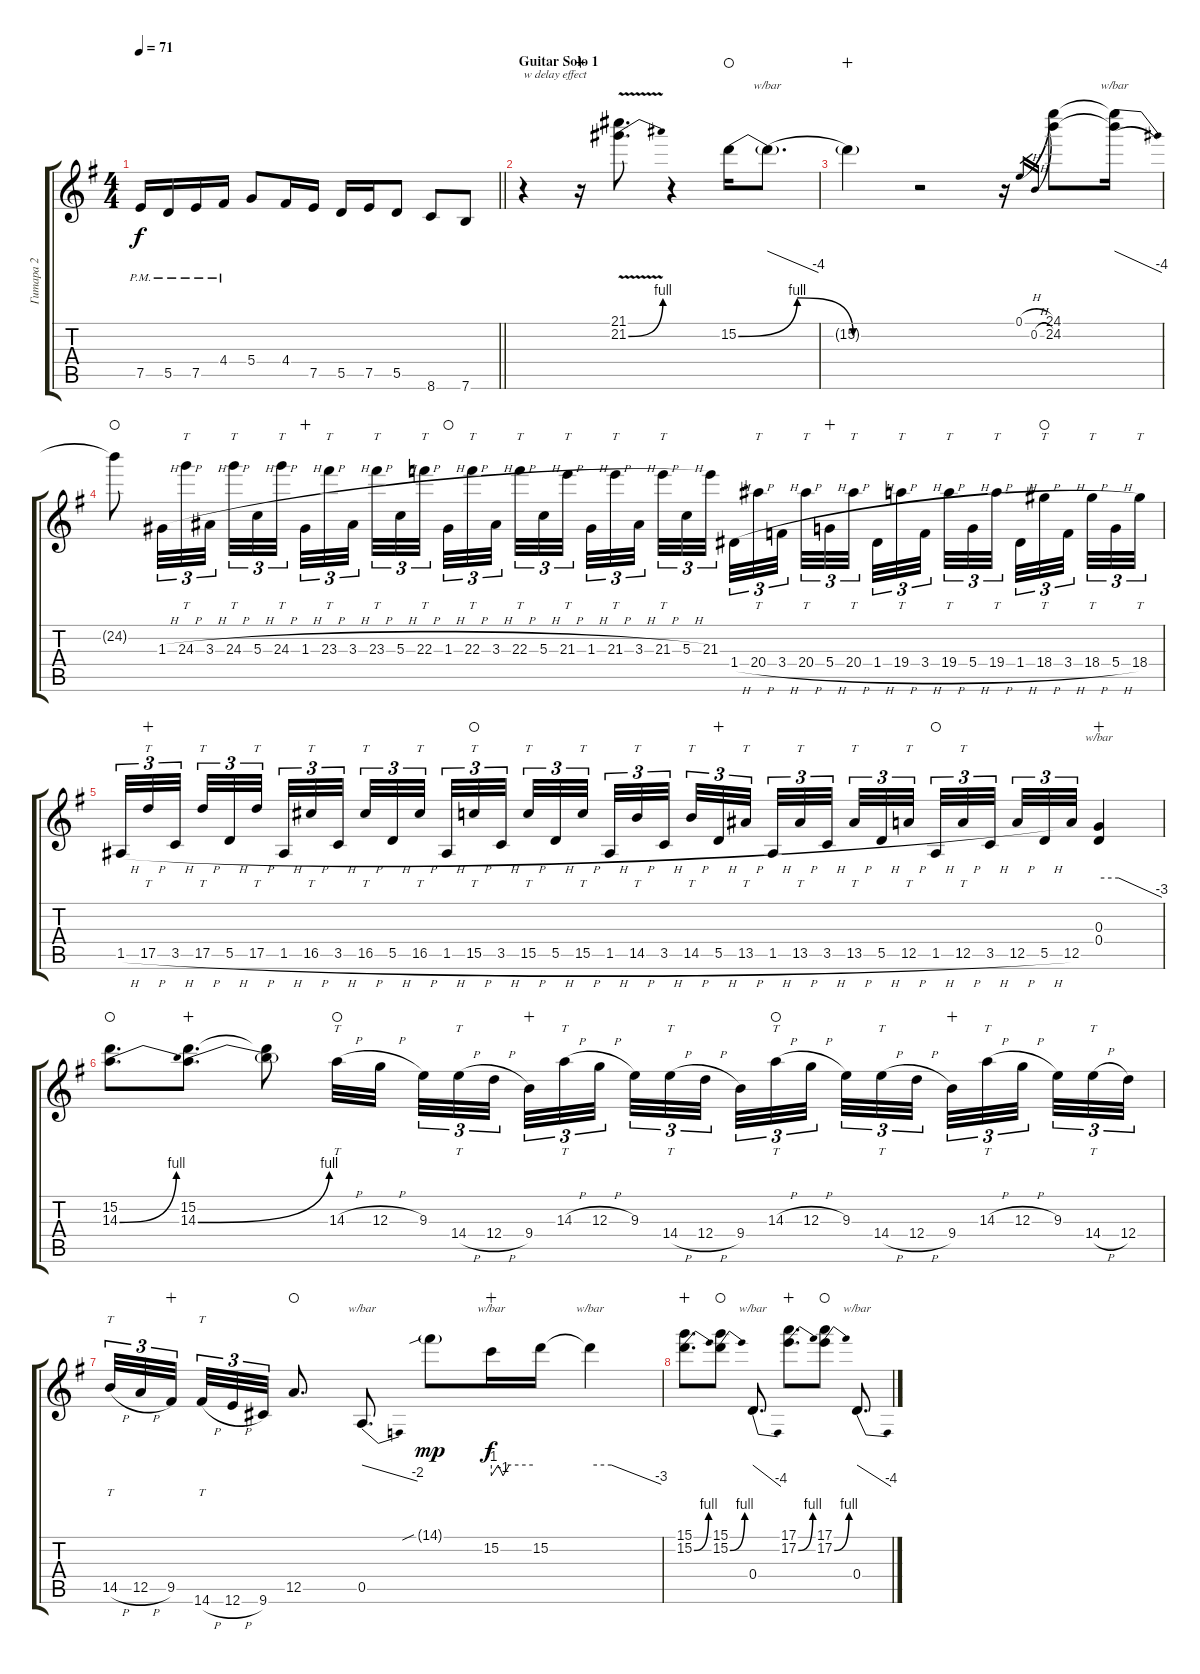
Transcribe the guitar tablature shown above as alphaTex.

\track ("Гитара 2" "Гитара 2") {instrument distortionguitar}
\staff {score tabs}
\tuning (E4 B3 G3 D3 A2 E2) {hide}
\ts (4 4)
\tempo 71
\clef g2
\barLineRight lightlight
\ks eminor
7.5{pm}.16{dy f} 5.5{pm}.16 7.5{pm}.16 4.4{pm}.16 5.4.8 4.4.16 7.5.16 5.5.16 7.5.16 5.5.8 8.6.8 7.6.8 |
\section ("" "Guitar Solo 1")
r.4{txt "w delay effect" volume 10} r.16{wahc} (21.1 21.2{be (bend 0 0 60 4) v}).8{d} r.4 15.2{be (custom 0 0 20 4 39 0 60 0)}.16{waho} 15.2{t}.8{d tbe (dive default 0 0 60 -16)} |
15.2{t}.4{wahc} r.2 r.16 0.1{h}.16{gr} 0.2{h}.16{gr} (24.1 24.2).8 (24.1{t} 24.2{t}).16{tbe (dive default 0 0 60 -16)} |
24.2{t}.8{waho} 1.3{h}.32{tu (3 2)} 24.3{h}.32{tt tu (3 2)} 3.3{h}.32{tu (3 2) beam splitsecondary} 24.3{h}.32{tt tu (3 2)} 5.3{h}.32{tu (3 2)} 24.3{h}.32{tt tu (3 2)} 1.3{h}.32{tu (3 2) wahc} 23.3{h}.32{tt tu (3 2)} 3.3{h}.32{tu (3 2) beam splitsecondary} 23.3{h}.32{tt tu (3 2)} 5.3{h}.32{tu (3 2)} 22.3{h}.32{tt tu (3 2) beam splitsecondary} 1.3{h}.32{tu (3 2) waho} 22.3{h}.32{tt tu (3 2)} 3.3{h}.32{tu (3 2) beam splitsecondary} 22.3{h}.32{tt tu (3 2)} 5.3{h}.32{tu (3 2)} 21.3{h}.32{tt tu (3 2)} 1.3{h}.32{tu (3 2)} 21.3{h}.32{tt tu (3 2)} 3.3{h}.32{tu (3 2) beam splitsecondary} 21.3{h}.32{tt tu (3 2)} 5.3{h}.32{tu (3 2)} 21.3.32{tu (3 2) beam splitsecondary} 1.4{h}.32{tu (3 2)} 20.4{h}.32{tt tu (3 2)} 3.4{h}.32{tu (3 2) beam splitsecondary} 20.4{h}.32{tt tu (3 2)} 5.4{h}.32{tu (3 2) wahc} 20.4{h}.32{tt tu (3 2)} 1.4{h}.32{tu (3 2)} 19.4{h}.32{tt tu (3 2)} 3.4{h}.32{tu (3 2) beam splitsecondary} 19.4{h}.32{tt tu (3 2)} 5.4{h}.32{tu (3 2)} 19.4{h}.32{tt tu (3 2) beam splitsecondary} 1.4{h}.32{tu (3 2)} 18.4{h}.32{tt tu (3 2) waho} 3.4{h}.32{tu (3 2) beam splitsecondary} 18.4{h}.32{tt tu (3 2)} 5.4{h}.32{tu (3 2)} 18.4.32{tt tu (3 2)} |
1.5{h}.32{tu (3 2)} 17.5{h}.32{tt tu (3 2) wahc} 3.5{h}.32{tu (3 2) beam splitsecondary} 17.5{h}.32{tt tu (3 2)} 5.5{h}.32{tu (3 2)} 17.5{h}.32{tt tu (3 2) beam splitsecondary} 1.5{h}.32{tu (3 2)} 16.5{h}.32{tt tu (3 2)} 3.5{h}.32{tu (3 2) beam splitsecondary} 16.5{h}.32{tt tu (3 2)} 5.5{h}.32{tu (3 2)} 16.5{h}.32{tt tu (3 2)} 1.5{h}.32{tu (3 2)} 15.5{h}.32{tt tu (3 2) waho} 3.5{h}.32{tu (3 2) beam splitsecondary} 15.5{h}.32{tt tu (3 2)} 5.5{h}.32{tu (3 2)} 15.5{h}.32{tt tu (3 2) beam splitsecondary} 1.5{h}.32{tu (3 2)} 14.5{h}.32{tt tu (3 2)} 3.5{h}.32{tu (3 2) beam splitsecondary} 14.5{h}.32{tt tu (3 2)} 5.5{h}.32{tu (3 2) wahc} 13.5{h}.32{tt tu (3 2)} 1.5{h}.32{tu (3 2)} 13.5{h}.32{tt tu (3 2)} 3.5{h}.32{tu (3 2) beam splitsecondary} 13.5{h}.32{tt tu (3 2)} 5.5{h}.32{tu (3 2)} 12.5{h}.32{tt tu (3 2) beam splitsecondary} 1.5{h}.32{tu (3 2) waho} 12.5{h}.32{tt tu (3 2)} 3.5{h}.32{tu (3 2) beam splitsecondary} 12.5{h}.32{tu (3 2)} 5.5{h}.32{tu (3 2)} 12.5.32{tu (3 2)} (0.3 0.4).4{tbe (custom default 0 0 19 0 60 -12) wahc} |
(15.2 14.3{be (bend 0 0 60 4)}).8{d waho} (15.2 14.3{be (bend 0 0 60 4)}).8{d wahc} (15.2{t} 14.3{t}).8 14.3{h}.32{tt waho} 12.3{h}.32{beam splitsecondary} 9.3.32{tu (3 2)} 14.4{h}.32{tt tu (3 2)} 12.4{h}.32{tu (3 2) beam splitsecondary} 9.4.32{tu (3 2) wahc} 14.3{h}.32{tt tu (3 2)} 12.3{h}.32{tu (3 2) beam splitsecondary} 9.3.32{tu (3 2)} 14.4{h}.32{tt tu (3 2)} 12.4{h}.32{tu (3 2)} 9.4.32{tu (3 2)} 14.3{h}.32{tt tu (3 2) waho} 12.3{h}.32{tu (3 2) beam splitsecondary} 9.3.32{tu (3 2)} 14.4{h}.32{tt tu (3 2)} 12.4{h}.32{tu (3 2) beam splitsecondary} 9.4.32{tu (3 2) wahc} 14.3{h}.32{tt tu (3 2)} 12.3{h}.32{tu (3 2) beam splitsecondary} 9.3.32{tu (3 2)} 14.4{h}.32{tt tu (3 2)} 12.4.32{tu (3 2)} |
14.5{h}.32{tt tu (3 2)} 12.5{h}.32{tu (3 2)} 9.5.32{tu (3 2) wahc beam splitsecondary} 14.6{h}.32{tt tu (3 2)} 12.6{h}.32{tu (3 2)} 9.6.32{tu (3 2)} 12.5.8{d waho} 0.5.8{d tbe (dive default 0 0 60 -8)} 14.1{sib g}.8{dy mp} 15.2.16{tbe (custom default 0 -4 10 0 17 -4 26 0 60 0) dy f wahc} 15.2.16 15.2{t}.4{tbe (custom default 0 0 18 0 60 -12)} |
(15.1 15.2{be (bend 0 0 60 4)}).8{d wahc} (15.1 15.2{be (bend 0 0 60 4)}).8{waho} 0.4.8{d tbe (dive default 0 0 60 -16)} (17.1 17.2{be (bend 0 0 60 4)}).8{d wahc} (17.1 17.2{be (bend 0 0 60 4)}).8{waho} 0.4.8{d tbe (dive default 0 0 60 -16)}
